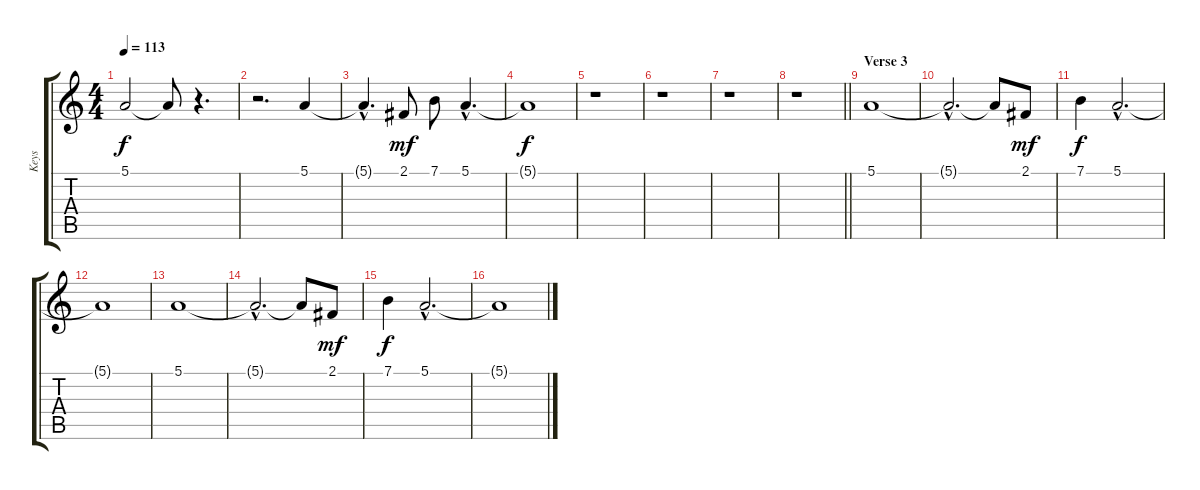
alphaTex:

\track ("Keys" "Keys") {instrument lead1square}
\staff {score tabs}
\tuning (E4 B3 G3 D3 A2 E2) {hide}
\ts (4 4)
\tempo 113
\clef g2
\ks c
5.1{t}.2{dy f} 5.1{t}.8 r.4{d} |
r.2{d} 5.1.4 |
5.1{hac t}.4{d} 2.1.8{dy mf} 7.1.8 5.1{hac}.4{d} |
5.1{t}.1{dy f} |
r.1 |
r.1 |
r.1 |
\barLineRight lightlight
r.1 |
\section ("" "Verse 3")
5.1.1 |
5.1{hac t}.2{d} 5.1{t}.8 2.1.8{dy mf} |
7.1.4{dy f} 5.1{hac}.2{d} |
5.1{t}.1 |
5.1.1 |
5.1{hac t}.2{d} 5.1{t}.8 2.1.8{dy mf} |
7.1.4{dy f} 5.1{hac}.2{d} |
5.1{t}.1
